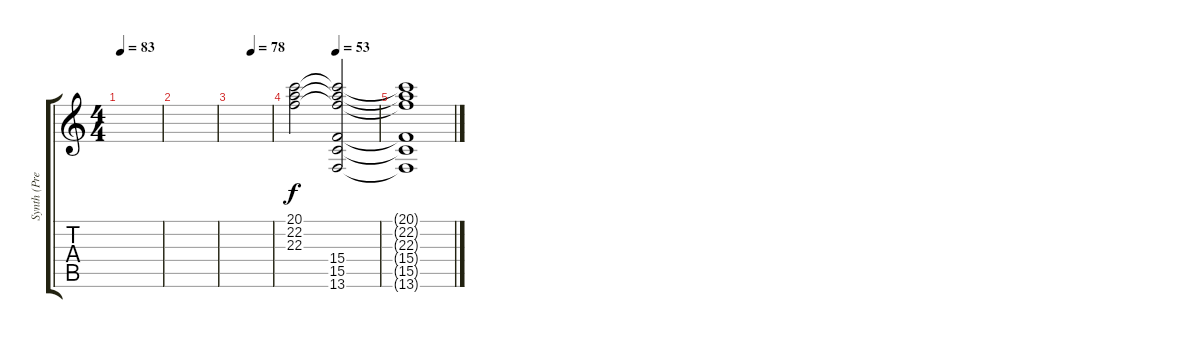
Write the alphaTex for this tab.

\track ("Synth (Preston)" "Synth (Pre") {instrument synthstrings1}
\staff {score tabs}
\tuning (E4 B3 G3 D3 A2 E2) {hide}
\ts (4 4)
\tempo 83
\clef g2
\ks c
|
|
\tempo (78 0.5)
|
\tempo (53 0.5)
(20.1 22.2 22.3).2{volume 8} (20.1{t} 22.2{t} 22.3{t} 15.4 15.5 13.6).2 |
(20.1{t} 22.2{t} 22.3{t} 15.4{t} 15.5{t} 13.6{t}).1{volume 2}
